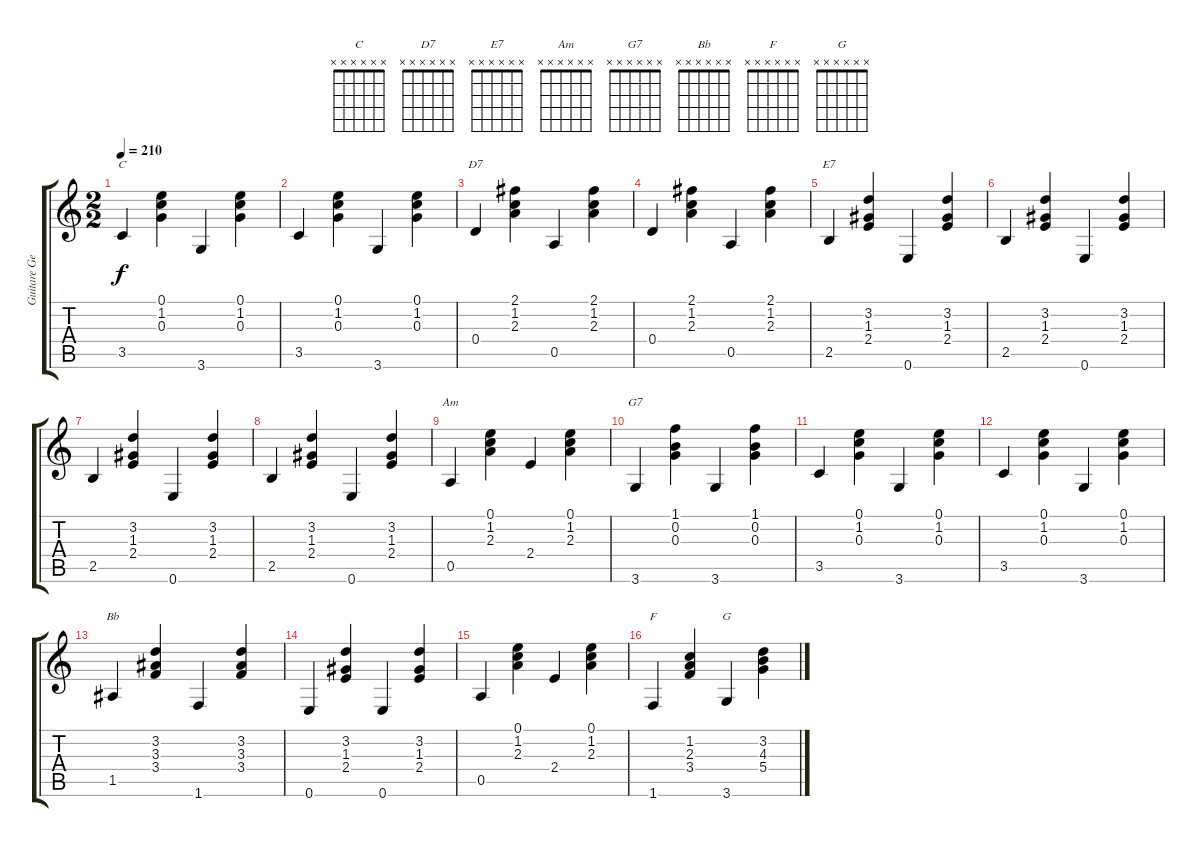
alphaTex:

\track ("Guitare Georges" "Guitare Ge") {instrument acousticguitarnylon}
\staff {score tabs}
\tuning (E4 B3 G3 D3 A2 E2) {hide}
\chord ("C" x x x x x x)
\chord ("D7" x x x x x x)
\chord ("E7" x x x x x x)
\chord ("Am" x x x x x x)
\chord ("G7" x x x x x x)
\chord ("Bb" x x x x x x)
\chord ("F" x x x x x x)
\chord ("G" x x x x x x)
\ts (2 2)
\tempo 210
\clef g2
\ks c
3.5.4{ch "C" dy f} (0.1 1.2 0.3).4 3.6.4 (0.1 1.2 0.3).4 |
3.5.4 (0.1 1.2 0.3).4 3.6.4 (0.1 1.2 0.3).4 |
0.4.4{ch "D7"} (2.1 1.2 2.3).4 0.5.4 (2.1 1.2 2.3).4 |
0.4.4 (2.1 1.2 2.3).4 0.5.4 (2.1 1.2 2.3).4 |
2.5.4{ch "E7"} (3.2 1.3 2.4).4 0.6.4 (3.2 1.3 2.4).4 |
2.5.4 (3.2 1.3 2.4).4 0.6.4 (3.2 1.3 2.4).4 |
2.5.4 (3.2 1.3 2.4).4 0.6.4 (3.2 1.3 2.4).4 |
2.5.4 (3.2 1.3 2.4).4 0.6.4 (3.2 1.3 2.4).4 |
0.5.4{ch "Am"} (0.1 1.2 2.3).4 2.4.4 (0.1 1.2 2.3).4 |
3.6.4{ch "G7"} (1.1 0.2 0.3).4 3.6.4 (1.1 0.2 0.3).4 |
3.5.4 (0.1 1.2 0.3).4 3.6.4 (0.1 1.2 0.3).4 |
3.5.4 (0.1 1.2 0.3).4 3.6.4 (0.1 1.2 0.3).4 |
1.5.4{ch "Bb"} (3.2 3.3 3.4).4 1.6.4 (3.2 3.3 3.4).4 |
0.6.4 (3.2 1.3 2.4).4 0.6.4 (3.2 1.3 2.4).4 |
0.5.4 (0.1 1.2 2.3).4 2.4.4 (0.1 1.2 2.3).4 |
1.6.4{ch "F"} (1.2 2.3 3.4).4 3.6.4{ch "G"} (3.2 4.3 5.4).4
